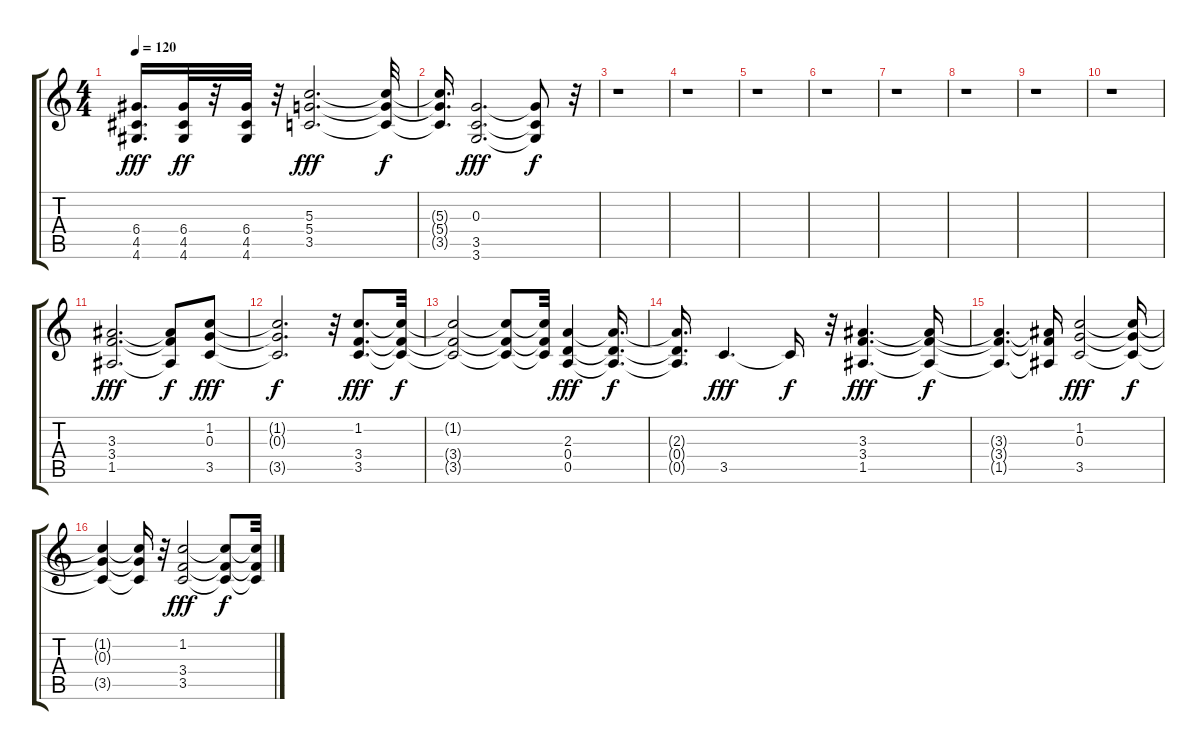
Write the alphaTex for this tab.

\track "" {instrument overdrivenguitar}
\staff {score tabs}
\tuning (E4 B3 G3 D3 A2 E2) {hide}
\ts (4 4)
\tempo 120
\clef g2
\ks c
(6.4 4.5 4.6).16{d dy fff} (6.4 4.5 4.6).32{dy ff} r.32 (6.4 4.5 4.6).32 r.32 (5.3 5.4 3.5).2{d dy fff} (5.3{t} 5.4{t} 3.5{t}).32{dy f} |
(5.3{t} 5.4{t} 3.5{t}).16{d} (0.3 3.5 3.6).2{d dy fff} (0.3{t} 3.5{t} 3.6{t}).8{dy f} r.32 |
r.1 |
r.1 |
r.1 |
r.1 |
r.1 |
r.1 |
r.1 |
r.1 |
(3.3 3.4 1.5).2{d dy fff} (3.3{t} 3.4{t} 1.5{t}).8{dy f} (1.2 0.3 3.5).8{dy fff} |
(1.2{t} 0.3{t} 3.5{t}).2{d dy f} r.32 (1.2 3.4 3.5).8{d dy fff} (1.2{t} 3.4{t} 3.5{t}).32{dy f} |
(1.2{t} 3.4{t} 3.5{t}).2 (1.2{t} 3.4{t} 3.5{t}).8 (1.2{t} 3.4{t} 3.5{t}).32 (2.3 0.4 0.5).4{dy fff} (2.3{t} 0.4{t} 0.5{t}).16{d dy f} |
(2.3{t} 0.4{t} 0.5{t}).16{d} 3.5.4{d dy fff} 3.5{t}.16{dy f} r.32 (3.3 3.4 1.5).4{d dy fff} (3.3{t} 3.4{t} 1.5{t}).16{dy f} |
(3.3{t} 3.4{t} 1.5{t}).4{d} (3.3{t} 3.4{t} 1.5{t}).16 (1.2 0.3 3.5).2{dy fff} (1.2{t} 0.3{t} 3.5{t}).16{dy f} |
(1.2{t} 0.3{t} 3.5{t}).4 (1.2{t} 0.3{t} 3.5{t}).16 r.32 (1.2 3.4 3.5).2{dy fff} (1.2{t} 3.4{t} 3.5{t}).8{dy f} (1.2{t} 3.4{t} 3.5{t}).32
